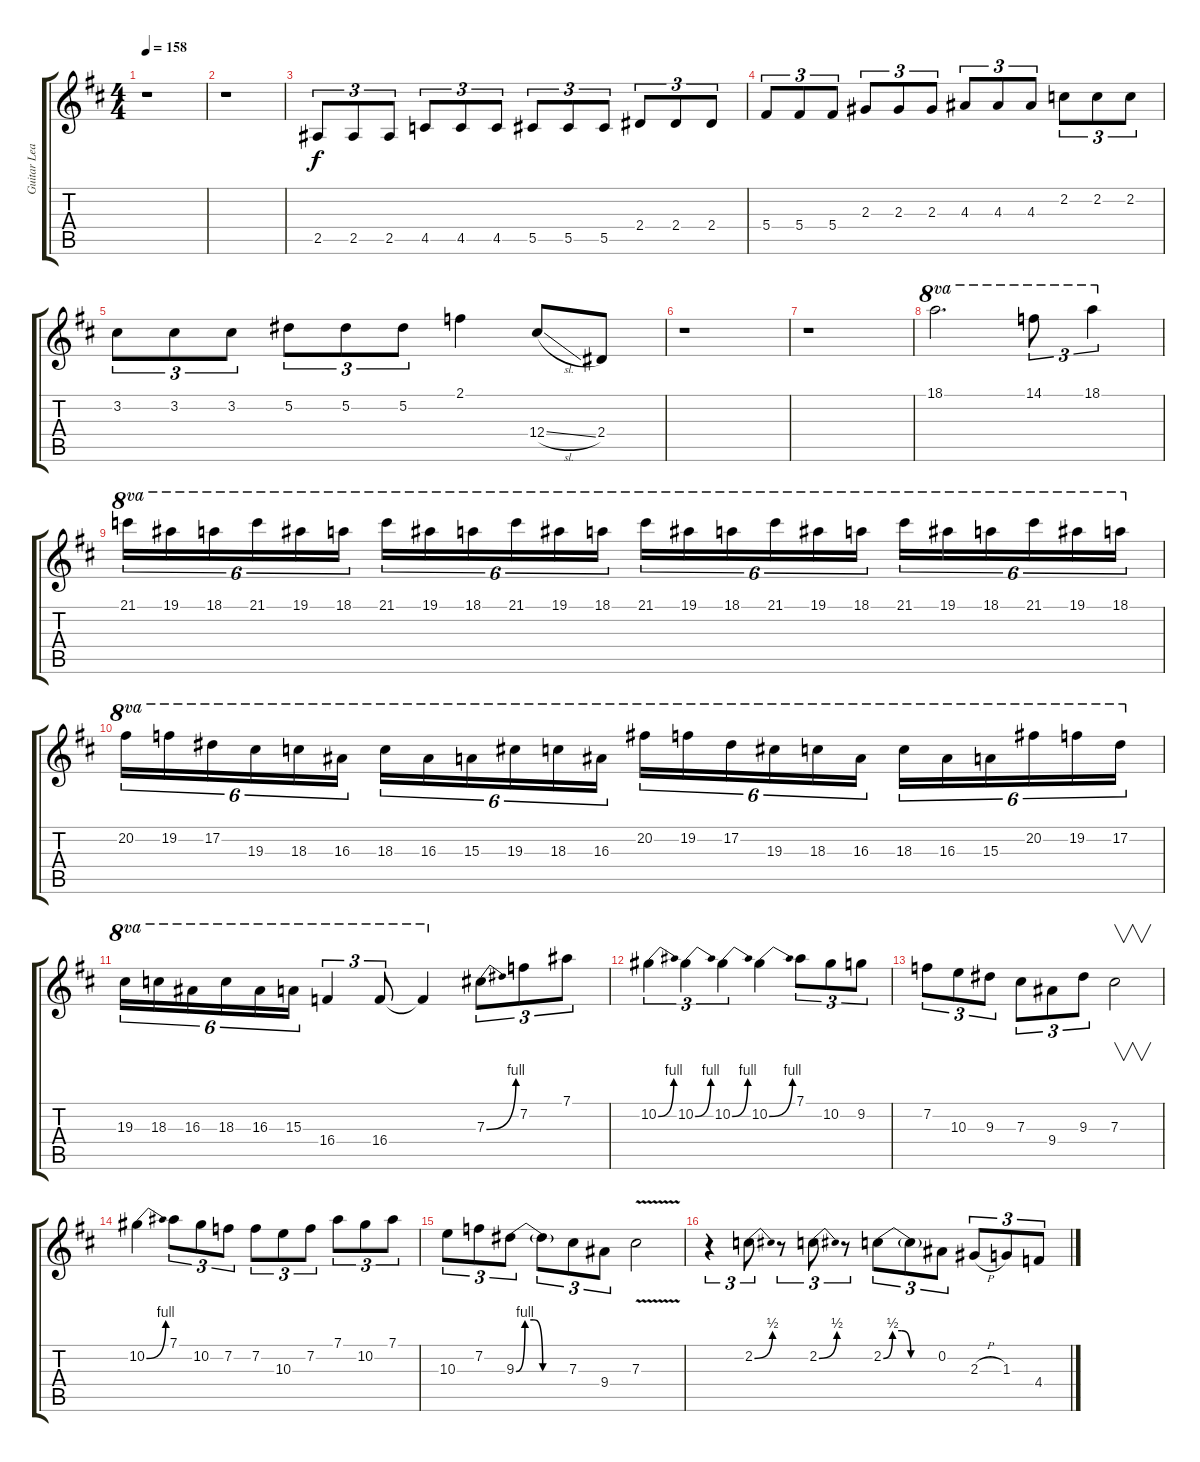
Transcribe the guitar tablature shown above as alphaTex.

\track ("Guitar Lead" "Guitar Lea") {instrument distortionguitar}
\staff {score tabs}
\tuning (Eb4 Bb3 Gb3 Db3 Ab2 Eb2) {hide}
\ts (4 4)
\tempo 158
\clef g2
\ks d
r.1{dy f} |
r.1 |
2.5.8{tu (3 2)} 2.5.8{tu (3 2)} 2.5.8{tu (3 2)} 4.5.8{tu (3 2)} 4.5.8{tu (3 2)} 4.5.8{tu (3 2)} 5.5.8{tu (3 2)} 5.5.8{tu (3 2)} 5.5.8{tu (3 2)} 2.4.8{tu (3 2)} 2.4.8{tu (3 2)} 2.4.8{tu (3 2)} |
5.4.8{tu (3 2)} 5.4.8{tu (3 2)} 5.4.8{tu (3 2)} 2.3.8{tu (3 2)} 2.3.8{tu (3 2)} 2.3.8{tu (3 2)} 4.3.8{tu (3 2)} 4.3.8{tu (3 2)} 4.3.8{tu (3 2)} 2.2.8{tu (3 2)} 2.2.8{tu (3 2)} 2.2.8{tu (3 2)} |
3.2.8{tu (3 2)} 3.2.8{tu (3 2)} 3.2.8{tu (3 2)} 5.2.8{tu (3 2)} 5.2.8{tu (3 2)} 5.2.8{tu (3 2)} 2.1.4 12.4{sl}.8 2.4.8 |
r.1 |
r.1 |
18.1.2{d ot 8va} 14.1.8{tu (3 2) ot 8va} 18.1.4{tu (3 2) ot 8va} |
21.1.16{tu (6 4) ot 8va} 19.1.16{tu (6 4) ot 8va} 18.1.16{tu (6 4) ot 8va} 21.1.16{tu (6 4) ot 8va} 19.1.16{tu (6 4) ot 8va} 18.1.16{tu (6 4) ot 8va} 21.1.16{tu (6 4) ot 8va} 19.1.16{tu (6 4) ot 8va} 18.1.16{tu (6 4) ot 8va} 21.1.16{tu (6 4) ot 8va} 19.1.16{tu (6 4) ot 8va} 18.1.16{tu (6 4) ot 8va} 21.1.16{tu (6 4) ot 8va} 19.1.16{tu (6 4) ot 8va} 18.1.16{tu (6 4) ot 8va} 21.1.16{tu (6 4) ot 8va} 19.1.16{tu (6 4) ot 8va} 18.1.16{tu (6 4) ot 8va} 21.1.16{tu (6 4) ot 8va} 19.1.16{tu (6 4) ot 8va} 18.1.16{tu (6 4) ot 8va} 21.1.16{tu (6 4) ot 8va} 19.1.16{tu (6 4) ot 8va} 18.1.16{tu (6 4) ot 8va} |
20.2.16{tu (6 4) ot 8va} 19.2.16{tu (6 4) ot 8va} 17.2.16{tu (6 4) ot 8va} 19.3.16{tu (6 4) ot 8va} 18.3.16{tu (6 4) ot 8va} 16.3.16{tu (6 4) ot 8va} 18.3.16{tu (6 4) ot 8va} 16.3.16{tu (6 4) ot 8va} 15.3.16{tu (6 4) ot 8va} 19.3.16{tu (6 4) ot 8va} 18.3.16{tu (6 4) ot 8va} 16.3.16{tu (6 4) ot 8va} 20.2.16{tu (6 4) ot 8va} 19.2.16{tu (6 4) ot 8va} 17.2.16{tu (6 4) ot 8va} 19.3.16{tu (6 4) ot 8va} 18.3.16{tu (6 4) ot 8va} 16.3.16{tu (6 4) ot 8va} 18.3.16{tu (6 4) ot 8va} 16.3.16{tu (6 4) ot 8va} 15.3.16{tu (6 4) ot 8va} 20.2.16{tu (6 4) ot 8va} 19.2.16{tu (6 4) ot 8va} 17.2.16{tu (6 4) ot 8va} |
19.3.16{tu (6 4) ot 8va} 18.3.16{tu (6 4) ot 8va} 16.3.16{tu (6 4) ot 8va} 18.3.16{tu (6 4) ot 8va} 16.3.16{tu (6 4) ot 8va} 15.3.16{tu (6 4) ot 8va} 16.4.4{tu (3 2) ot 8va} 16.4.8{tu (3 2) ot 8va} 16.4{t}.4{ot 8va} 7.3{be (bend 0 0 60 4)}.8{tu (3 2)} 7.2.8{tu (3 2)} 7.1.8{tu (3 2)} |
10.2{be (bend 0 0 60 4)}.4{tu (3 2)} 10.2{be (bend 0 0 60 4)}.4{tu (3 2)} 10.2{be (bend 0 0 60 4)}.4{tu (3 2)} 10.2{be (bend 0 0 60 4)}.4 7.1.8{tu (3 2)} 10.2.8{tu (3 2)} 9.2.8{tu (3 2)} |
7.2.8{tu (3 2)} 10.3.8{tu (3 2)} 9.3.8{tu (3 2)} 7.3.8{tu (3 2)} 9.4.8{tu (3 2)} 9.3.8{tu (3 2)} 7.3.2{v} |
10.2{be (bend 0 0 60 4)}.4 7.1.8{tu (3 2)} 10.2.8{tu (3 2)} 7.2.8{tu (3 2)} 7.2.8{tu (3 2)} 10.3.8{tu (3 2)} 7.2.8{tu (3 2)} 7.1.8{tu (3 2)} 10.2.8{tu (3 2)} 7.1.8{tu (3 2)} |
10.3.8{tu (3 2)} 7.2.8{tu (3 2)} 9.3{be (custom 0 0 10 4 20 4 30 0 60 0)}.8{tu (3 2)} 9.3{t}.8{tu (3 2)} 7.3.8{tu (3 2)} 9.4.8{tu (3 2)} 7.3{v}.2 |
r.4{tu (3 2)} 2.2{be (bend 0 0 60 2)}.8{tu (3 2)} r.8{tu (3 2)} 2.2{be (bend 0 0 60 2)}.8{tu (3 2)} r.8{tu (3 2)} 2.2{be (custom 0 0 10 2 20 2 30 0 60 0)}.8{tu (3 2)} 2.2{t}.8{tu (3 2)} 0.2.8{tu (3 2)} 2.3{h}.8{tu (3 2)} 1.3.8{tu (3 2)} 4.4.8{tu (3 2)}
